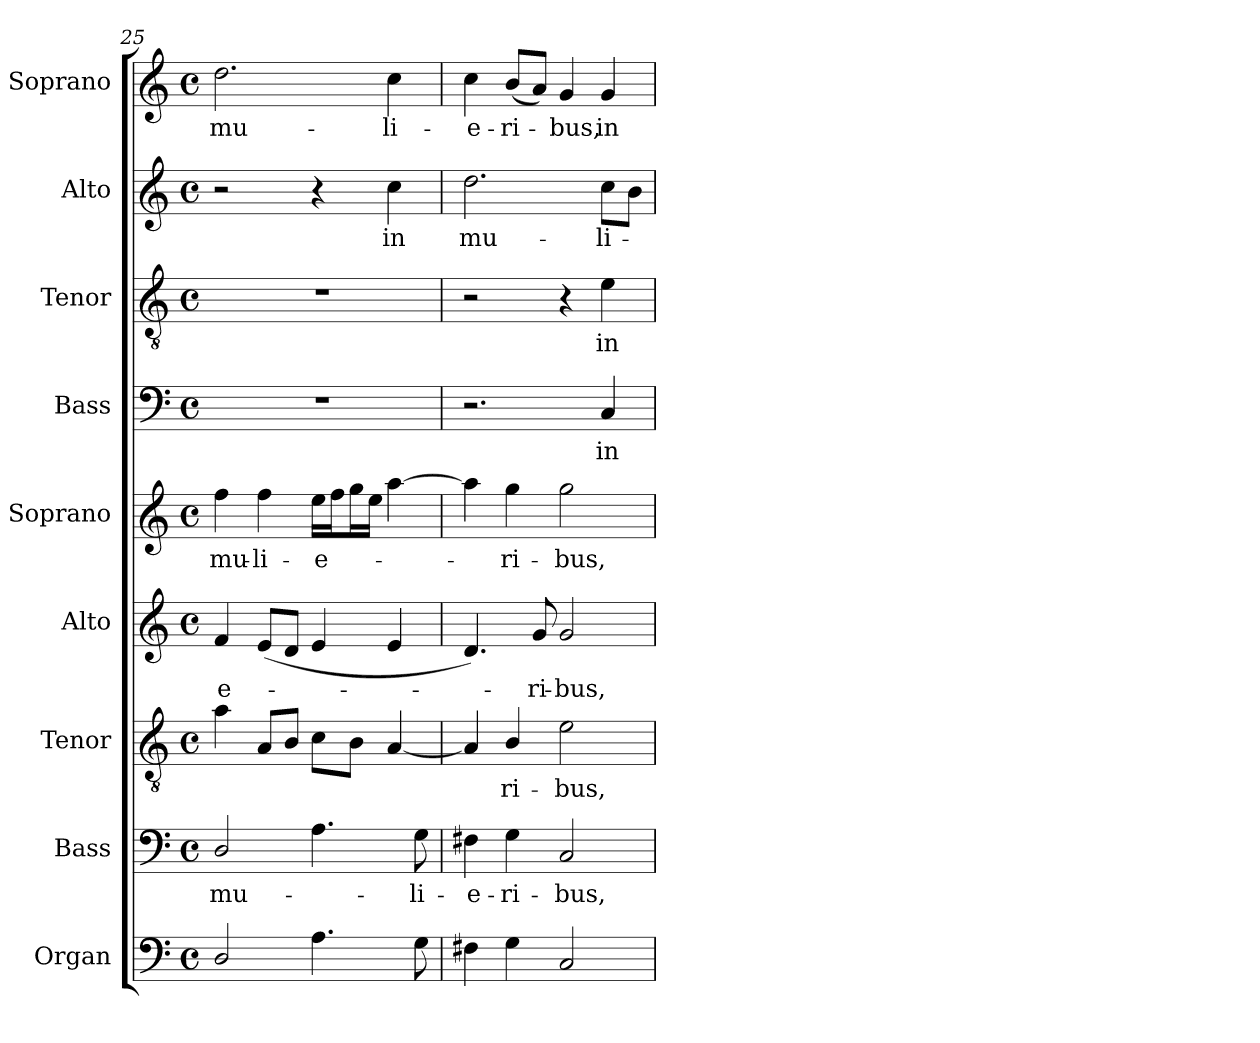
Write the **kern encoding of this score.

**kern	**kern	**text	**kern	**text	**kern	**text	**kern	**text	**kern	**text	**kern	**text	**kern	**text	**kern	**text
*part9	*part8	*part8	*part7	*part7	*part6	*part6	*part5	*part5	*part4	*part4	*part3	*part3	*part2	*part2	*part1	*part1
*staff9	*staff8	*staff8	*staff7	*staff7	*staff6	*staff6	*staff5	*staff5	*staff4	*staff4	*staff3	*staff3	*staff2	*staff2	*staff1	*staff1
*I"Organ	*I"Bass	*	*I"Tenor	*	*I"Alto	*	*I"Soprano	*	*I"Bass	*	*I"Tenor	*	*I"Alto	*	*I"Soprano	*
*	*I'B.	*	*I'T.	*	*I'A.	*	*I'S.	*	*I'B.	*	*I'T.	*	*I'A.	*	*I'S.	*
*clefF4	*clefF4	*	*clefGv2	*	*clefG2	*	*clefG2	*	*clefF4	*	*clefGv2	*	*clefG2	*	*clefG2	*
*	*	*	*ITrd7c12	*	*	*	*	*	*	*	*ITrd7c12	*	*	*	*	*
*k[]	*k[]	*	*k[]	*	*k[]	*	*k[]	*	*k[]	*	*k[]	*	*k[]	*	*k[]	*
*C:	*C:	*	*C:	*	*C:	*	*C:	*	*C:	*	*C:	*	*C:	*	*C:	*
*M4/4	*M4/4	*	*M4/4	*	*M4/4	*	*M4/4	*	*M4/4	*	*M4/4	*	*M4/4	*	*M4/4	*
*met(c)	*met(c)	*	*met(c)	*	*met(c)	*	*met(c)	*	*met(c)	*	*met(c)	*	*met(c)	*	*met(c)	*
=25	=25	=25	=25	=25	=25	=25	=25	=25	=25	=25	=25	=25	=25	=25	=25	=25
!	!	!LO:LY:b:color=#000000	!	!	!	!	!	!	!	!	!	!	!	!	!	!
!	!	!	!	!	!	!LO:LY:b:color=#000000	!	!	!	!	!	!	!	!	!	!
!	!	!	!	!	!	!	!	!LO:LY:b:color=#000000	!	!	!	!	!	!	!	!
!	!	!	!	!	!	!	!	!	!	!	!	!	!	!	!	!LO:LY:b:color=#000000
2Di/	2Di/	mu-	4Ai\	.	4fi/	-e-	4ffi\	mu-	1r	.	1r	.	2r	.	2.ddi\	mu-
!	!	!	!	!	!	!	!	!LO:LY:b:color=#000000	!	!	!	!	!	!	!	!
.	.	.	8AAi/L	.	(8ei/L	.	4ffi\	-li-	.	.	.	.	.	.	.	.
.	.	.	8BBi/J	.	8di/J	.	.	.	.	.	.	.	.	.	.	.
!	!	!	!	!	!	!	!	!LO:LY:b:color=#000000	!	!	!	!	!	!	!	!
4.Ai\	4.Ai\	.	8Ci\L	.	4ei/	.	16eei\LL	-e-	.	.	.	.	4r	.	.	.
.	.	.	.	.	.	.	16ffi\J	.	.	.	.	.	.	.	.	.
.	.	.	8BBi\J	.	.	.	16ggi\L	.	.	.	.	.	.	.	.	.
.	.	.	.	.	.	.	16eei\JJ	.	.	.	.	.	.	.	.	.
!	!	!	!	!	!	!	!	!	!	!	!	!	!	!LO:LY:b:color=#000000	!	!
!	!	!	!	!	!	!	!	!	!	!	!	!	!	!	!	!LO:LY:b:color=#000000
.	.	.	[4AAi/	.	4ei/	.	[4aai\	.	.	.	.	.	4cci\	in	4cci\	-li-
!	!	!LO:LY:b:color=#000000	!	!	!	!	!	!	!	!	!	!	!	!	!	!
8Gi\	8Gi\	-li-	.	.	.	.	.	.	.	.	.	.	.	.	.	.
!!LO:PB:g=z
=26	=26	=26	=26	=26	=26	=26	=26	=26	=26	=26	=26	=26	=26	=26	=26	=26
!	!	!LO:LY:b:color=#000000	!	!	!	!	!	!	!	!	!	!	!	!	!	!
!	!	!	!	!	!	!	!	!	!	!	!	!	!	!LO:LY:b:color=#000000	!	!
!	!	!	!	!	!	!	!	!	!	!	!	!	!	!	!	!LO:LY:b:color=#000000
4F#Xi\	4F#Xi\	-e-	4AAi/]	.	4.di/)	.	4aai\]	.	2.r	.	2r	.	2.ddi\	mu-	4cci\	-e-
!	!	!LO:LY:b:color=#000000	!	!	!	!	!	!	!	!	!	!	!	!	!	!
!	!	!	!	!LO:LY:b:color=#000000	!	!	!	!	!	!	!	!	!	!	!	!
!	!	!	!	!	!	!	!	!LO:LY:b:color=#000000	!	!	!	!	!	!	!	!
!	!	!	!	!	!	!	!	!	!	!	!	!	!	!	!	!LO:LY:b:color=#000000
4Gi\	4Gi\	-ri-	4BBi/	-ri-	.	.	4ggi\	-ri-	.	.	.	.	.	.	(8bi/L	-ri-
!	!	!	!	!	!	!LO:LY:b:color=#000000	!	!	!	!	!	!	!	!	!	!
.	.	.	.	.	8gi/	-ri-	.	.	.	.	.	.	.	.	8ai/J)	.
!	!	!LO:LY:b:color=#000000	!	!	!	!	!	!	!	!	!	!	!	!	!	!
!	!	!	!	!LO:LY:b:color=#000000	!	!	!	!	!	!	!	!	!	!	!	!
!	!	!	!	!	!	!LO:LY:b:color=#000000	!	!	!	!	!	!	!	!	!	!
!	!	!	!	!	!	!	!	!LO:LY:b:color=#000000	!	!	!	!	!	!	!	!
!	!	!	!	!	!	!	!	!	!	!	!	!	!	!	!	!LO:LY:b:color=#000000
2Ci/	2Ci/	-bus,	2Ei\	-bus,	2gi/	-bus,	2ggi\	-bus,	.	.	4r	.	.	.	4gi/	-bus,
!	!	!	!	!	!	!	!	!	!	!LO:LY:b:color=#000000	!	!	!	!	!	!
!	!	!	!	!	!	!	!	!	!	!	!	!LO:LY:b:color=#000000	!	!	!	!
!	!	!	!	!	!	!	!	!	!	!	!	!	!	!LO:LY:b:color=#000000	!	!
!	!	!	!	!	!	!	!	!	!	!	!	!	!	!	!	!LO:LY:b:color=#000000
.	.	.	.	.	.	.	.	.	4Ci/	in	4Ei\	in	8cci\L	-li-	4gi/	in
.	.	.	.	.	.	.	.	.	.	.	.	.	8bi\J	.	.	.
=	=	=	=	=	=	=	=	=	=	=	=	=	=	=	=	=
*-	*-	*-	*-	*-	*-	*-	*-	*-	*-	*-	*-	*-	*-	*-	*-	*-
